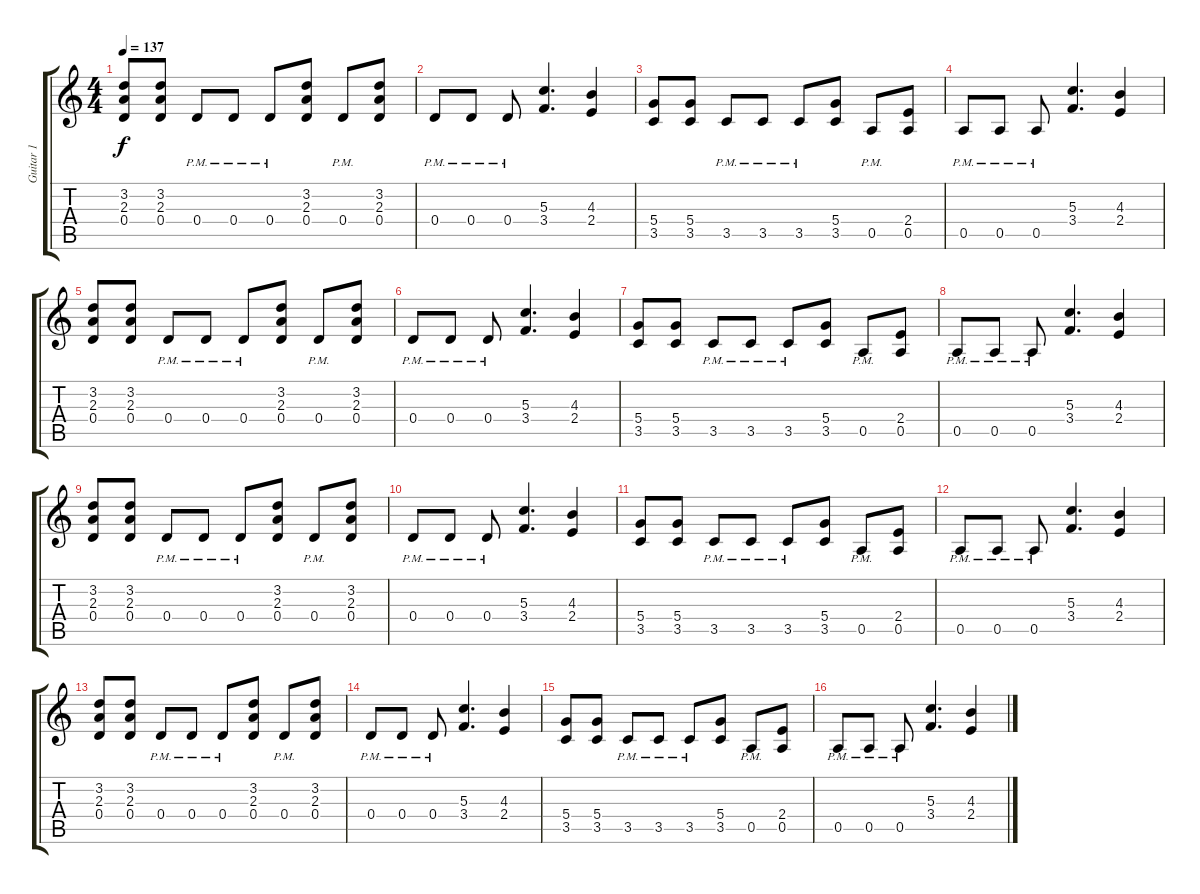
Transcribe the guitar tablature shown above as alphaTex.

\track ("Guitar 1" "Guitar 1") {instrument overdrivenguitar}
\staff {score tabs}
\tuning (E4 B3 G3 D3 A2 E2) {hide}
\ts (4 4)
\tempo 137
\clef g2
\ks c
(3.2 2.3 0.4).8{dy f} (3.2 2.3 0.4).8 0.4{pm}.8 0.4{pm}.8 0.4{pm}.8 (3.2 2.3 0.4).8 0.4{pm}.8 (3.2 2.3 0.4).8 |
0.4{pm}.8 0.4{pm}.8 0.4{pm}.8 (5.3 3.4).4{d} (4.3 2.4).4 |
(5.4 3.5).8 (5.4 3.5).8 3.5{pm}.8 3.5{pm}.8 3.5{pm}.8 (5.4 3.5).8 0.5{pm}.8 (2.4 0.5).8 |
0.5{pm}.8 0.5{pm}.8 0.5{pm}.8 (5.3 3.4).4{d} (4.3 2.4).4 |
(3.2 2.3 0.4).8 (3.2 2.3 0.4).8 0.4{pm}.8 0.4{pm}.8 0.4{pm}.8 (3.2 2.3 0.4).8 0.4{pm}.8 (3.2 2.3 0.4).8 |
0.4{pm}.8 0.4{pm}.8 0.4{pm}.8 (5.3 3.4).4{d} (4.3 2.4).4 |
(5.4 3.5).8 (5.4 3.5).8 3.5{pm}.8 3.5{pm}.8 3.5{pm}.8 (5.4 3.5).8 0.5{pm}.8 (2.4 0.5).8 |
0.5{pm}.8 0.5{pm}.8 0.5{pm}.8 (5.3 3.4).4{d} (4.3 2.4).4 |
(3.2 2.3 0.4).8 (3.2 2.3 0.4).8 0.4{pm}.8 0.4{pm}.8 0.4{pm}.8 (3.2 2.3 0.4).8 0.4{pm}.8 (3.2 2.3 0.4).8 |
0.4{pm}.8 0.4{pm}.8 0.4{pm}.8 (5.3 3.4).4{d} (4.3 2.4).4 |
(5.4 3.5).8 (5.4 3.5).8 3.5{pm}.8 3.5{pm}.8 3.5{pm}.8 (5.4 3.5).8 0.5{pm}.8 (2.4 0.5).8 |
0.5{pm}.8 0.5{pm}.8 0.5{pm}.8 (5.3 3.4).4{d} (4.3 2.4).4 |
(3.2 2.3 0.4).8 (3.2 2.3 0.4).8 0.4{pm}.8 0.4{pm}.8 0.4{pm}.8 (3.2 2.3 0.4).8 0.4{pm}.8 (3.2 2.3 0.4).8 |
0.4{pm}.8 0.4{pm}.8 0.4{pm}.8 (5.3 3.4).4{d} (4.3 2.4).4 |
(5.4 3.5).8 (5.4 3.5).8 3.5{pm}.8 3.5{pm}.8 3.5{pm}.8 (5.4 3.5).8 0.5{pm}.8 (2.4 0.5).8 |
0.5{pm}.8 0.5{pm}.8 0.5{pm}.8 (5.3 3.4).4{d} (4.3 2.4).4
